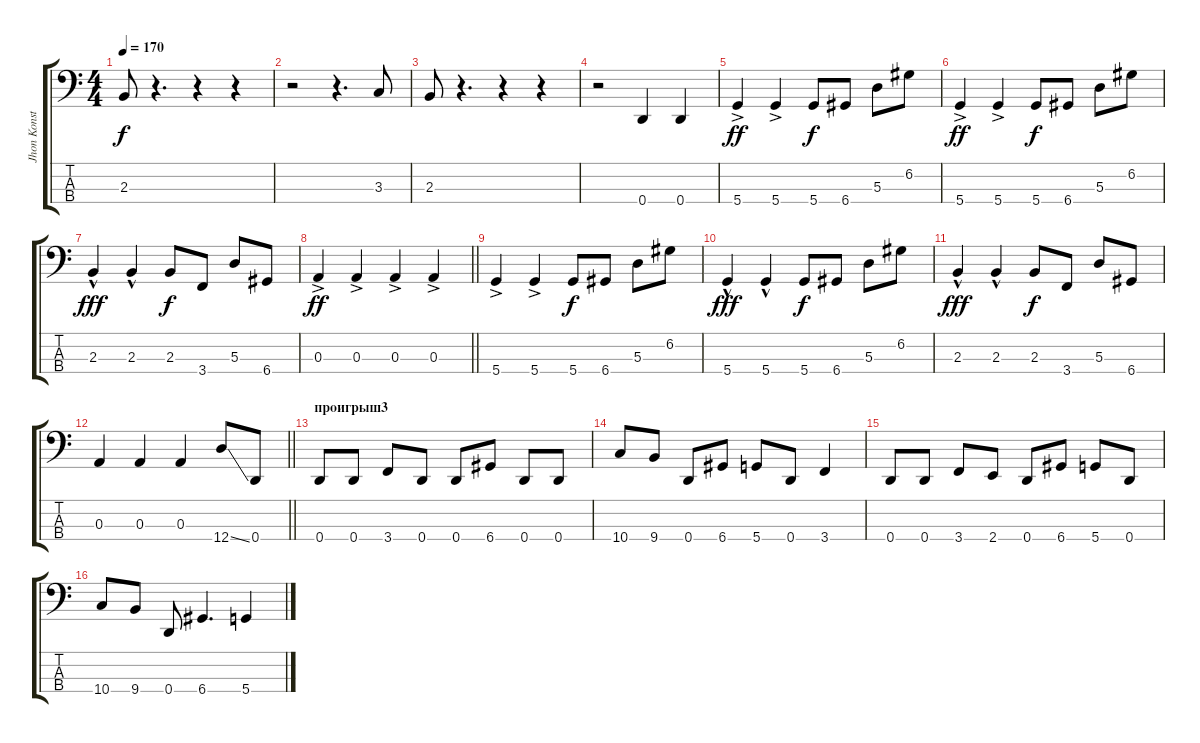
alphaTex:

\track ("Jhon Konstantine" "Jhon Konst") {instrument slapbass1}
\staff {score tabs}
\tuning (G2 D2 A1 D1) {hide}
\ts (4 4)
\tempo 170
\clef f4
\ks c
2.3.8{dy f} r.4{d} r.4 r.4 |
r.2 r.4{d} 3.3.8 |
2.3.8 r.4{d} r.4 r.4 |
r.2 0.4.4 0.4.4 |
5.4{ac}.4{dy ff} 5.4{ac}.4 5.4.8{dy f} 6.4.8 5.3.8 6.2.8 |
5.4{ac}.4{dy ff} 5.4{ac}.4 5.4.8{dy f} 6.4.8 5.3.8 6.2.8 |
2.3{hac}.4{dy fff} 2.3{hac}.4 2.3.8{dy f} 3.4.8 5.3.8 6.4.8 |
\barLineRight lightlight
0.3{ac}.4{dy ff} 0.3{ac}.4 0.3{ac}.4 0.3{ac}.4 |
5.4{ac}.4 5.4{ac}.4 5.4.8{dy f} 6.4.8 5.3.8 6.2.8 |
5.4{hac}.4{dy fff} 5.4{hac}.4 5.4.8{dy f} 6.4.8 5.3.8 6.2.8 |
2.3{hac}.4{dy fff} 2.3{hac}.4 2.3.8{dy f} 3.4.8 5.3.8 6.4.8 |
\barLineRight lightlight
0.3.4 0.3.4 0.3.4 12.4{ss}.8 0.4.8 |
\section ("" "проигрыш3")
0.4.8 0.4.8 3.4.8 0.4.8 0.4.8 6.4.8 0.4.8 0.4.8 |
10.4.8 9.4.8 0.4.8 6.4.8 5.4.8 0.4.8 3.4.4 |
0.4.8 0.4.8 3.4.8 2.4.8 0.4.8 6.4.8 5.4.8 0.4.8 |
10.4.8 9.4.8 0.4.8 6.4.4{d} 5.4.4
